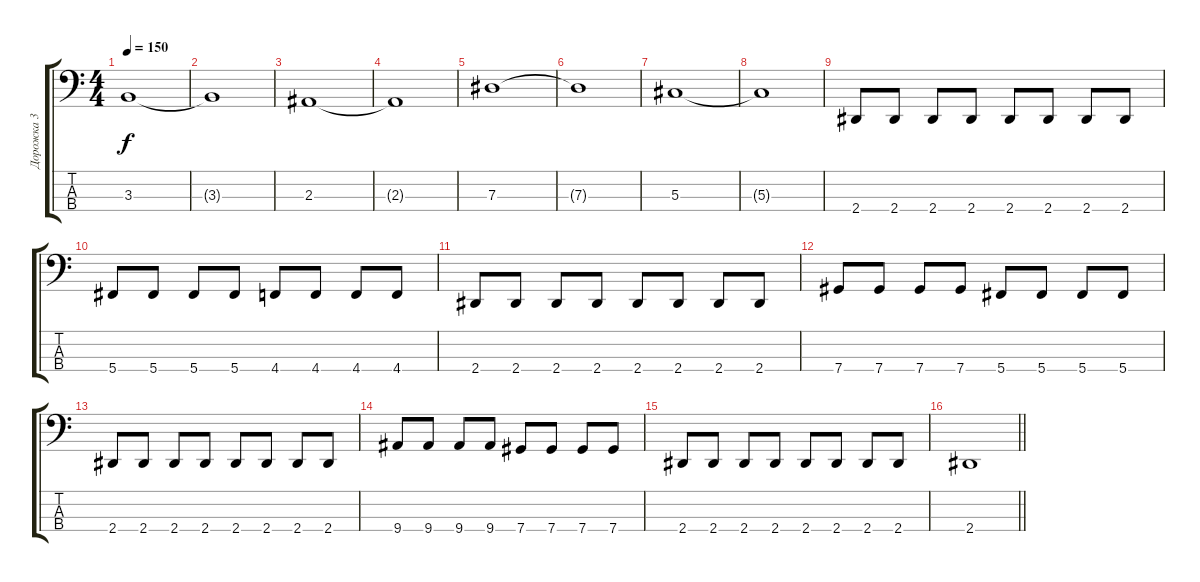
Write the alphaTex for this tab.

\track ("Дорожка 3" "Дорожка 3") {instrument electricbassfinger}
\staff {score tabs}
\tuning (Gb2 Db2 Ab1 Db1) {hide}
\ts (4 4)
\tempo 150
\clef f4
\ks c
3.3.1{dy f} |
3.3{t}.1 |
2.3.1 |
2.3{t}.1 |
7.3.1 |
7.3{t}.1 |
5.3.1 |
5.3{t}.1 |
2.4.8 2.4.8 2.4.8 2.4.8 2.4.8 2.4.8 2.4.8 2.4.8 |
5.4.8 5.4.8 5.4.8 5.4.8 4.4.8 4.4.8 4.4.8 4.4.8 |
2.4.8 2.4.8 2.4.8 2.4.8 2.4.8 2.4.8 2.4.8 2.4.8 |
7.4.8 7.4.8 7.4.8 7.4.8 5.4.8 5.4.8 5.4.8 5.4.8 |
2.4.8 2.4.8 2.4.8 2.4.8 2.4.8 2.4.8 2.4.8 2.4.8 |
9.4.8 9.4.8 9.4.8 9.4.8 7.4.8 7.4.8 7.4.8 7.4.8 |
2.4.8 2.4.8 2.4.8 2.4.8 2.4.8 2.4.8 2.4.8 2.4.8 |
\barLineRight lightlight
2.4.1
